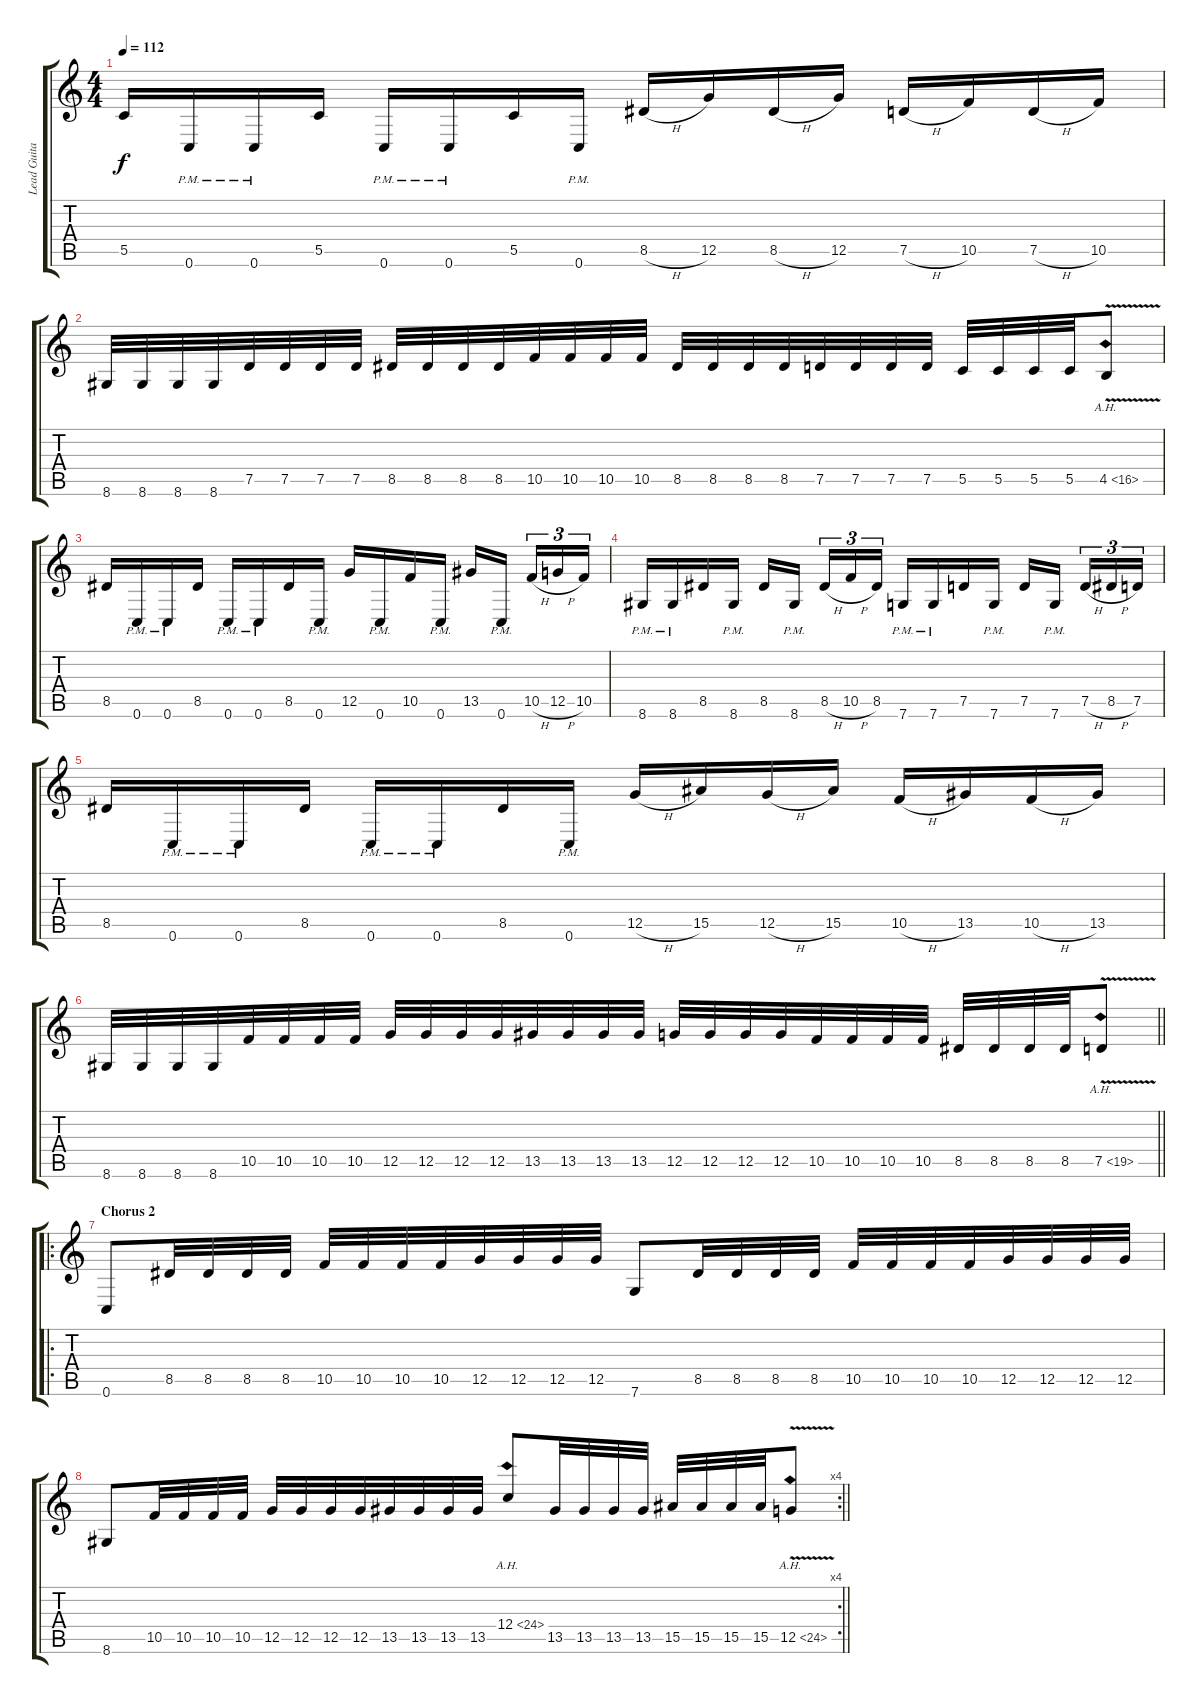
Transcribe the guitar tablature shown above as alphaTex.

\track ("Lead Guitar" "Lead Guita") {instrument distortionguitar}
\staff {score tabs}
\tuning (D4 A3 F3 C3 G2 C2) {hide}
\ts (4 4)
\tempo 112
\clef g2
\ks c
5.5.16{dy f} 0.6{pm}.16 0.6{pm}.16 5.5.16 0.6{pm}.16 0.6{pm}.16 5.5.16 0.6{pm}.16 8.5{h}.16 12.5.16 8.5{h}.16 12.5.16 7.5{h}.16 10.5.16 7.5{h}.16 10.5.16 |
8.6.32 8.6.32 8.6.32 8.6.32 7.5.32 7.5.32 7.5.32 7.5.32 8.5.32 8.5.32 8.5.32 8.5.32 10.5.32 10.5.32 10.5.32 10.5.32 8.5.32 8.5.32 8.5.32 8.5.32 7.5.32 7.5.32 7.5.32 7.5.32 5.5.32 5.5.32 5.5.32 5.5.32 4.5{ah 12 v}.8 |
8.5.16 0.6{pm}.16 0.6{pm}.16 8.5.16 0.6{pm}.16 0.6{pm}.16 8.5.16 0.6{pm}.16 12.5.16 0.6{pm}.16 10.5.16 0.6{pm}.16 13.5.16 0.6{pm}.16{beam splitsecondary} 10.5{h}.16{tu (3 2)} 12.5{h}.16{tu (3 2)} 10.5.16{tu (3 2)} |
8.6{pm}.16 8.6{pm}.16 8.5.16 8.6{pm}.16 8.5.16 8.6{pm}.16{beam splitsecondary} 8.5{h}.16{tu (3 2)} 10.5{h}.16{tu (3 2)} 8.5.16{tu (3 2)} 7.6{pm}.16 7.6{pm}.16 7.5.16 7.6{pm}.16 7.5.16 7.6{pm}.16{beam splitsecondary} 7.5{h}.16{tu (3 2)} 8.5{h}.16{tu (3 2)} 7.5.16{tu (3 2)} |
8.5.16 0.6{pm}.16 0.6{pm}.16 8.5.16 0.6{pm}.16 0.6{pm}.16 8.5.16 0.6{pm}.16 12.5{h}.16 15.5.16 12.5{h}.16 15.5.16 10.5{h}.16 13.5.16 10.5{h}.16 13.5.16 |
\barLineRight lightlight
8.6.32 8.6.32 8.6.32 8.6.32 10.5.32 10.5.32 10.5.32 10.5.32 12.5.32 12.5.32 12.5.32 12.5.32 13.5.32 13.5.32 13.5.32 13.5.32 12.5.32 12.5.32 12.5.32 12.5.32 10.5.32 10.5.32 10.5.32 10.5.32 8.5.32 8.5.32 8.5.32 8.5.32 7.5{ah 12 v}.8 |
\ro
\section ("" "Chorus 2")
0.6.8 8.5.32 8.5.32 8.5.32 8.5.32 10.5.32 10.5.32 10.5.32 10.5.32 12.5.32 12.5.32 12.5.32 12.5.32 7.6.8 8.5.32 8.5.32 8.5.32 8.5.32 10.5.32 10.5.32 10.5.32 10.5.32 12.5.32 12.5.32 12.5.32 12.5.32 |
\rc 4
\barLineRight lightlight
8.6.8 10.5.32 10.5.32 10.5.32 10.5.32 12.5.32 12.5.32 12.5.32 12.5.32 13.5.32 13.5.32 13.5.32 13.5.32 12.4{ah 12}.8 13.5.32 13.5.32 13.5.32 13.5.32 15.5.32 15.5.32 15.5.32 15.5.32 12.5{ah 12 v}.8
